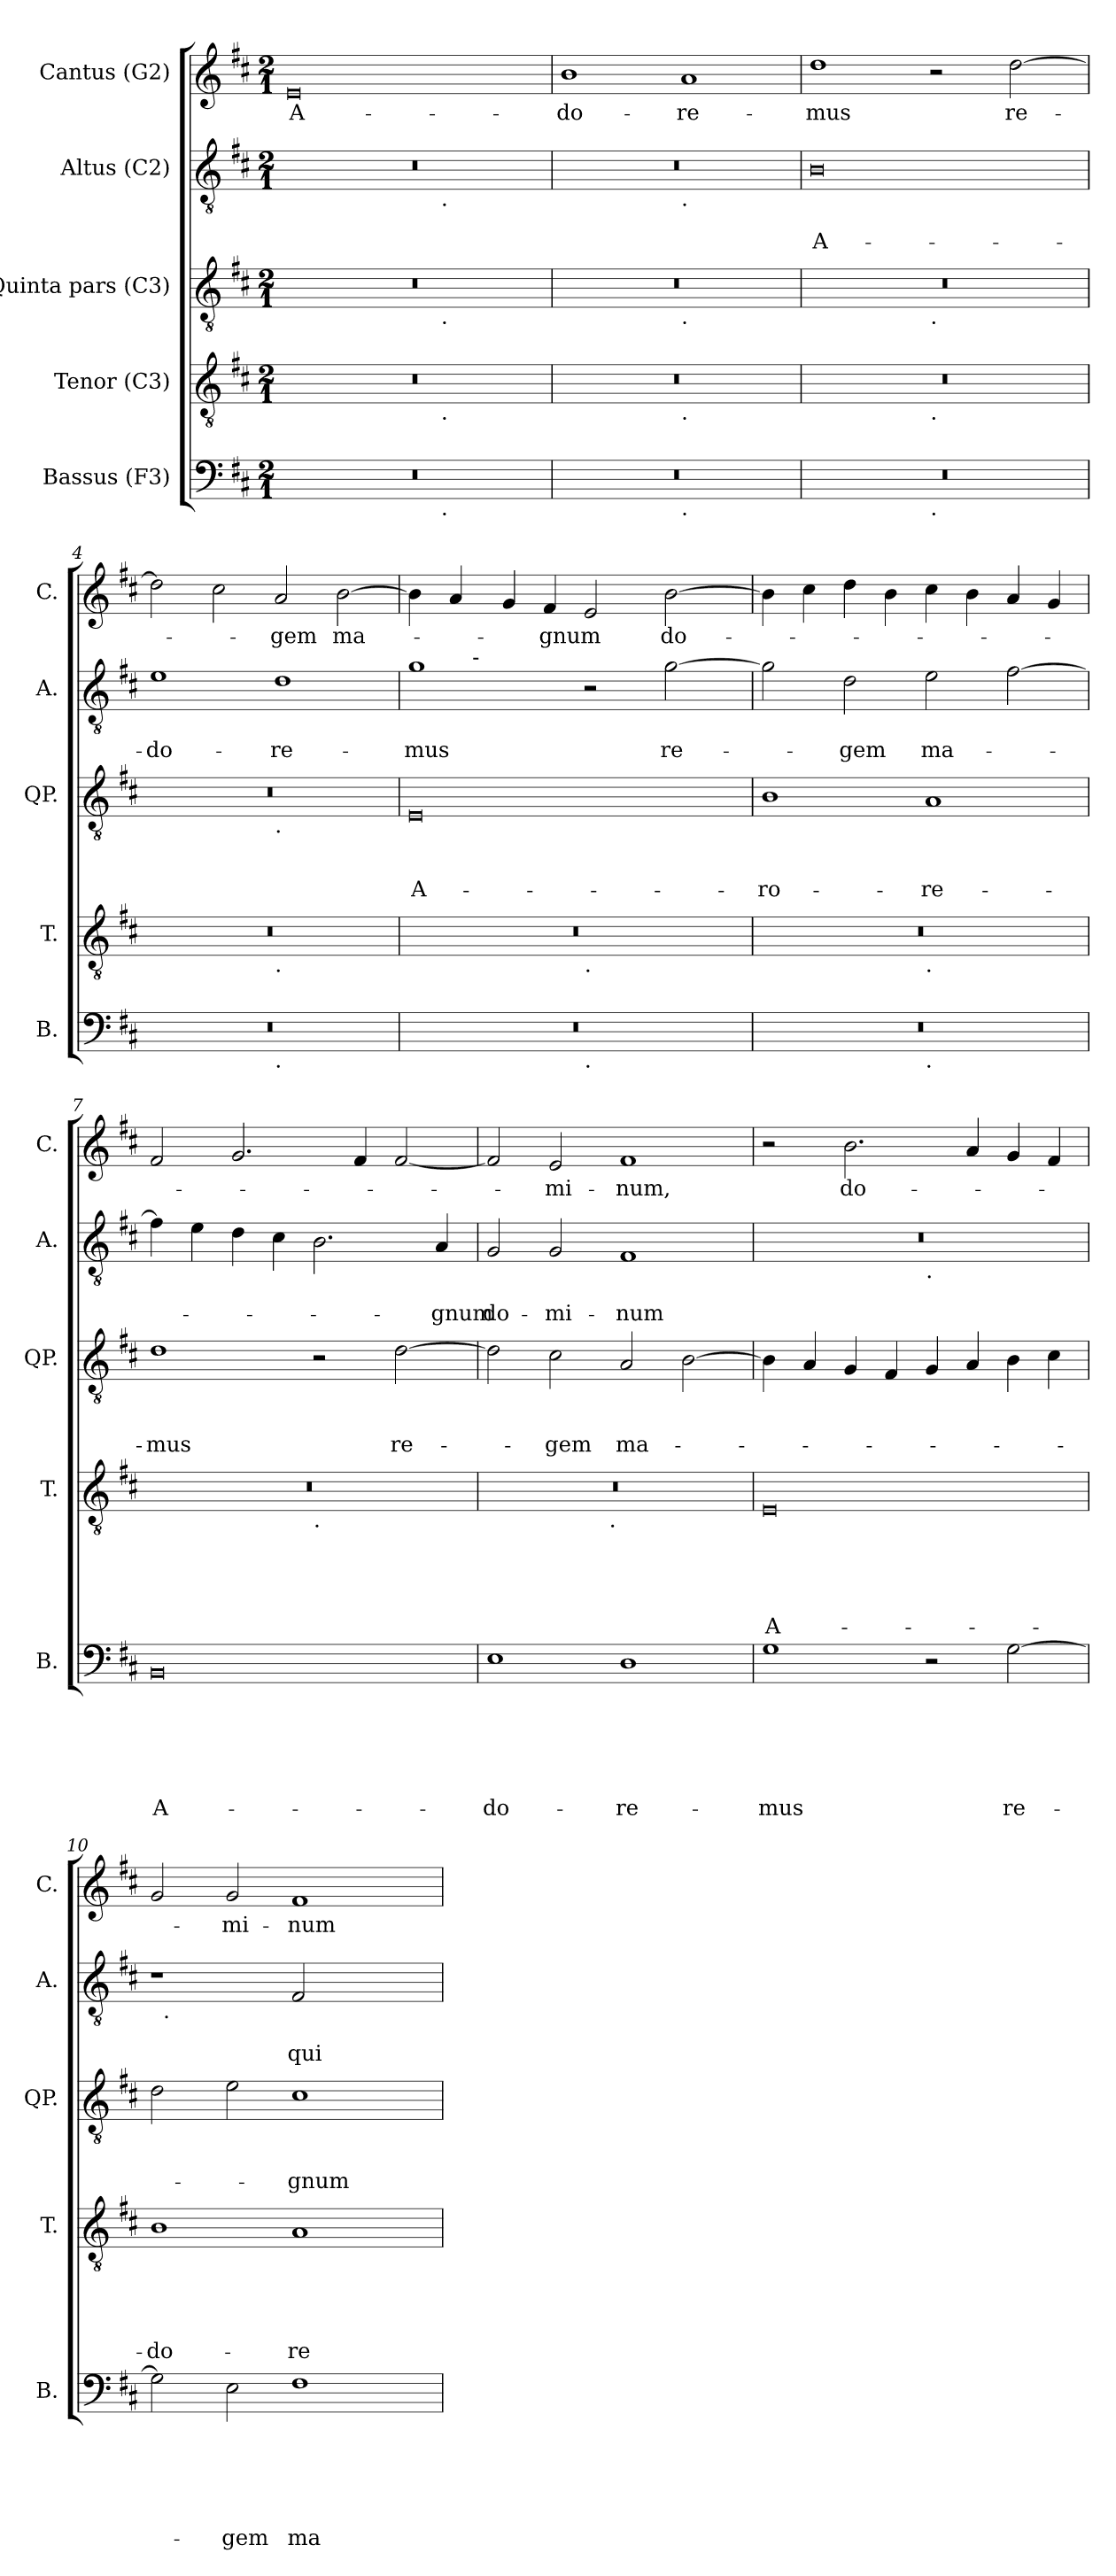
**kern	**text	**text	**text	**text	**text	**text	**kern	**text	**text	**text	**text	**text	**kern	**text	**text	**text	**kern	**text	**text	**kern	**text
*part5	*part5	*part5	*part5	*part5	*part5	*part5	*part4	*part4	*part4	*part4	*part4	*part4	*part3	*part3	*part3	*part3	*part2	*part2	*part2	*part1	*part1
*staff5	*staff5	*staff5	*staff5	*staff5	*staff5	*staff5	*staff4	*staff4	*staff4	*staff4	*staff4	*staff4	*staff3	*staff3	*staff3	*staff3	*staff2	*staff2	*staff2	*staff1	*staff1
*I"Bassus (F3)	*	*	*	*	*	*	*I"Tenor (C3)	*	*	*	*	*	*I"Quinta pars (C3)	*	*	*	*I"Altus (C2)	*	*	*I"Cantus (G2)	*
*I'B.	*	*	*	*	*	*	*I'T.	*	*	*	*	*	*I'QP.	*	*	*	*I'A.	*	*	*I'C.	*
*clefF4	*	*	*	*	*	*	*clefGv2	*	*	*	*	*	*clefGv2	*	*	*	*clefGv2	*	*	*clefG2	*
*k[f#c#]	*	*	*	*	*	*	*k[f#c#]	*	*	*	*	*	*k[f#c#]	*	*	*	*k[f#c#]	*	*	*k[f#c#]	*
*D:	*	*	*	*	*	*	*D:	*	*	*	*	*	*D:	*	*	*	*D:	*	*	*D:	*
*M2/1	*	*	*	*	*	*	*M2/1	*	*	*	*	*	*M2/1	*	*	*	*M2/1	*	*	*M2/1	*
=1	=1	=1	=1	=1	=1	=1	=1	=1	=1	=1	=1	=1	=1	=1	=1	=1	=1	=1	=1	=1	=1
!	!	!	!	!	!	!	!	!	!	!	!	!	!	!	!	!	!	!	!	!	!LO:LY:b:rj
*^	*	*	*	*	*	*	*^	*	*	*	*	*	*^	*	*	*	*^	*	*	*	*
0r	1ryy	.	.	.	.	.	.	0r	1ryy	.	.	.	.	.	0r	1ryy	.	.	.	0r	1ryy	.	.	0e	A-
.	8ryy	.	.	.	.	.	.	.	8ryy	.	.	.	.	.	.	8ryy	.	.	.	.	8ryy	.	.	.	.
!	!	!	!	!	!	!	!	!	!	!	!	!	!	!	!	!	!	!	!	!	!LO:TX:b:t=.	!	!	!	!
!	!	!	!	!	!	!	!	!	!	!	!	!	!	!	!	!LO:TX:b:t=.	!	!	!	!	!	!	!	!	!
!	!	!	!	!	!	!	!	!	!LO:TX:b:t=.	!	!	!	!	!	!	!	!	!	!	!	!	!	!	!	!
!	!LO:TX:b:t=.	!	!	!	!	!	!	!	!	!	!	!	!	!	!	!	!	!	!	!	!	!	!	!	!
.	2..ryy	.	.	.	.	.	.	.	2..ryy	.	.	.	.	.	.	2..ryy	.	.	.	.	2..ryy	.	.	.	.
=2	=2	=2	=2	=2	=2	=2	=2	=2	=2	=2	=2	=2	=2	=2	=2	=2	=2	=2	=2	=2	=2	=2	=2	=2	=2
!	!	!	!	!	!	!	!	!	!	!	!	!	!	!	!	!	!	!	!	!	!	!	!	!	!LO:LY:b
0r	1ryy	.	.	.	.	.	.	0r	1ryy	.	.	.	.	.	0r	1ryy	.	.	.	0r	1ryy	.	.	1b	-do-
!	!	!	!	!	!	!	!	!	!	!	!	!	!	!	!	!	!	!	!	!	!LO:TX:b:t=.	!	!	!	!
!	!	!	!	!	!	!	!	!	!	!	!	!	!	!	!	!LO:TX:b:t=.	!	!	!	!	!	!	!	!	!
!	!	!	!	!	!	!	!	!	!LO:TX:b:t=.	!	!	!	!	!	!	!	!	!	!	!	!	!	!	!	!
!	!LO:TX:b:t=.	!	!	!	!	!	!	!	!	!	!	!	!	!	!	!	!	!	!	!	!	!	!	!	!
!	!	!	!	!	!	!	!	!	!	!	!	!	!	!	!	!	!	!	!	!	!	!	!	!	!LO:LY:b
.	1ryy	.	.	.	.	.	.	.	1ryy	.	.	.	.	.	.	1ryy	.	.	.	.	1ryy	.	.	1a	-re-
=3	=3	=3	=3	=3	=3	=3	=3	=3	=3	=3	=3	=3	=3	=3	=3	=3	=3	=3	=3	=3	=3	=3	=3	=3	=3
!	!	!	!	!	!	!	!	!	!	!	!	!	!	!	!	!	!	!	!	!	!	!	!LO:LY:b:rj	!	!LO:LY:b
*	*	*	*	*	*	*	*	*	*	*	*	*	*	*	*	*	*	*	*	*v	*v	*	*	*	*
0r	1ryy	.	.	.	.	.	.	0r	1ryy	.	.	.	.	.	0r	1ryy	.	.	.	0B	.	A-	1dd	-mus
!	!	!	!	!	!	!	!	!	!	!	!	!	!	!	!	!LO:TX:b:t=.	!	!	!	!	!	!	!	!
!	!	!	!	!	!	!	!	!	!LO:TX:b:t=.	!	!	!	!	!	!	!	!	!	!	!	!	!	!	!
!	!LO:TX:b:t=.	!	!	!	!	!	!	!	!	!	!	!	!	!	!	!	!	!	!	!	!	!	!	!
.	1ryy	.	.	.	.	.	.	.	1ryy	.	.	.	.	.	.	1ryy	.	.	.	.	.	.	2r	.
!	!	!	!	!	!	!	!	!	!	!	!	!	!	!	!	!	!	!	!	!	!	!	!	!LO:LY:b
.	.	.	.	.	.	.	.	.	.	.	.	.	.	.	.	.	.	.	.	.	.	.	[>2dd\	re-
=4	=4	=4	=4	=4	=4	=4	=4	=4	=4	=4	=4	=4	=4	=4	=4	=4	=4	=4	=4	=4	=4	=4	=4	=4
!	!	!	!	!	!	!	!	!	!	!	!	!	!	!	!	!	!	!	!	!	!	!LO:LY:b	!	!
0r	1ryy	.	.	.	.	.	.	0r	1ryy	.	.	.	.	.	0r	1ryy	.	.	.	1e	.	-do-	2dd\]	.
.	.	.	.	.	.	.	.	.	.	.	.	.	.	.	.	.	.	.	.	.	.	.	2cc#\	.
!	!	!	!	!	!	!	!	!	!	!	!	!	!	!	!	!LO:TX:b:t=.	!	!	!	!	!	!	!	!
!	!	!	!	!	!	!	!	!	!LO:TX:b:t=.	!	!	!	!	!	!	!	!	!	!	!	!	!	!	!
!	!LO:TX:b:t=.	!	!	!	!	!	!	!	!	!	!	!	!	!	!	!	!	!	!	!	!	!	!	!
!	!	!	!	!	!	!	!	!	!	!	!	!	!	!	!	!	!	!	!	!	!	!LO:LY:b	!	!LO:LY:b
.	1ryy	.	.	.	.	.	.	.	1ryy	.	.	.	.	.	.	1ryy	.	.	.	1d	.	-re-	2a/	-gem
!	!	!	!	!	!	!	!	!	!	!	!	!	!	!	!	!	!	!	!	!	!	!	!	!LO:LY:b
.	.	.	.	.	.	.	.	.	.	.	.	.	.	.	.	.	.	.	.	.	.	.	[<2b\	ma-
!!LO:LB:g=z
=5	=5	=5	=5	=5	=5	=5	=5	=5	=5	=5	=5	=5	=5	=5	=5	=5	=5	=5	=5	=5	=5	=5	=5	=5
!	!	!	!	!	!	!	!	!	!	!	!	!	!	!	!	!	!	!	!LO:LY:b:rj	!	!	!LO:LY:b	!	!
*	*	*	*	*	*	*	*	*	*	*	*	*	*	*	*v	*v	*	*	*	*^	*	*	*	*
0r	1ryy	.	.	.	.	.	.	0r	1ryy	.	.	.	.	.	0E	.	.	A-	1g	4ryy	.	-mus	4b\]	.
.	.	.	.	.	.	.	.	.	.	.	.	.	.	.	.	.	.	.	.	16.ryy	.	.	4a/	.
!	!	!	!	!	!	!	!	!	!	!	!	!	!	!	!	!	!	!	!	!LO:TX:a:t=-	!	!	!	!
.	.	.	.	.	.	.	.	.	.	.	.	.	.	.	.	.	.	.	.	1ryy	.	.	.	.
.	.	.	.	.	.	.	.	.	.	.	.	.	.	.	.	.	.	.	.	.	.	.	4g/	.
!	!	!	!	!	!	!	!	!	!	!	!	!	!	!	!	!	!	!	!	!	!	!	!	!LO:LY:b
.	.	.	.	.	.	.	.	.	.	.	.	.	.	.	.	.	.	.	.	.	.	.	4f#/	-gnum
!	!	!	!	!	!	!	!	!	!LO:TX:b:t=.	!	!	!	!	!	!	!	!	!	!	!	!	!	!	!
!	!LO:TX:b:t=.	!	!	!	!	!	!	!	!	!	!	!	!	!	!	!	!	!	!	!	!	!	!	!
.	1ryy	.	.	.	.	.	.	.	1ryy	.	.	.	.	.	.	.	.	.	2r	.	.	.	2e/	.
.	.	.	.	.	.	.	.	.	.	.	.	.	.	.	.	.	.	.	.	2ryy	.	.	.	.
!	!	!	!	!	!	!	!	!	!	!	!	!	!	!	!	!	!	!	!	!	!	!LO:LY:b	!	!LO:LY:b
.	.	.	.	.	.	.	.	.	.	.	.	.	.	.	.	.	.	.	[>2g\	.	.	re-	[>2b\	do-
.	.	.	.	.	.	.	.	.	.	.	.	.	.	.	.	.	.	.	.	8ryy	.	.	.	.
.	.	.	.	.	.	.	.	.	.	.	.	.	.	.	.	.	.	.	.	32ryy	.	.	.	.
=6	=6	=6	=6	=6	=6	=6	=6	=6	=6	=6	=6	=6	=6	=6	=6	=6	=6	=6	=6	=6	=6	=6	=6	=6
!	!	!	!	!	!	!	!	!	!	!	!	!	!	!	!	!	!	!LO:LY:b	!	!	!	!	!	!
*	*	*	*	*	*	*	*	*	*	*	*	*	*	*	*	*	*	*	*v	*v	*	*	*	*
0r	1ryy	.	.	.	.	.	.	0r	1ryy	.	.	.	.	.	1B	.	.	-ro-	2g\]	.	.	4b\]	.
.	.	.	.	.	.	.	.	.	.	.	.	.	.	.	.	.	.	.	.	.	.	4cc#\	.
!	!	!	!	!	!	!	!	!	!	!	!	!	!	!	!	!	!	!	!	!	!LO:LY:b	!	!
.	.	.	.	.	.	.	.	.	.	.	.	.	.	.	.	.	.	.	2d\	.	-gem	4dd\	.
.	.	.	.	.	.	.	.	.	.	.	.	.	.	.	.	.	.	.	.	.	.	4b\	.
!	!	!	!	!	!	!	!	!	!LO:TX:b:t=.	!	!	!	!	!	!	!	!	!	!	!	!	!	!
!	!LO:TX:b:t=.	!	!	!	!	!	!	!	!	!	!	!	!	!	!	!	!	!	!	!	!	!	!
!	!	!	!	!	!	!	!	!	!	!	!	!	!	!	!	!	!	!LO:LY:b	!	!	!LO:LY:b	!	!
.	1ryy	.	.	.	.	.	.	.	1ryy	.	.	.	.	.	1A	.	.	-re-	2e\	.	ma-	4cc#\	.
.	.	.	.	.	.	.	.	.	.	.	.	.	.	.	.	.	.	.	.	.	.	4b\	.
.	.	.	.	.	.	.	.	.	.	.	.	.	.	.	.	.	.	.	[>2f#\	.	.	4a/	.
.	.	.	.	.	.	.	.	.	.	.	.	.	.	.	.	.	.	.	.	.	.	4g/	.
=7	=7	=7	=7	=7	=7	=7	=7	=7	=7	=7	=7	=7	=7	=7	=7	=7	=7	=7	=7	=7	=7	=7	=7
!	!	!	!	!	!	!	!LO:LY:b:rj	!	!	!	!	!	!	!	!	!	!	!LO:LY:b	!	!	!	!	!
*v	*v	*	*	*	*	*	*	*	*	*	*	*	*	*	*	*	*	*	*	*	*	*	*
0BB	.	.	.	.	.	A-	0r	1ryy	.	.	.	.	.	1d	.	.	-mus	4f#\]	.	.	2f#/	.
.	.	.	.	.	.	.	.	.	.	.	.	.	.	.	.	.	.	4e\	.	.	.	.
.	.	.	.	.	.	.	.	.	.	.	.	.	.	.	.	.	.	4d\	.	.	2.g/	.
.	.	.	.	.	.	.	.	.	.	.	.	.	.	.	.	.	.	4c#\	.	.	.	.
!	!	!	!	!	!	!	!	!LO:TX:b:t=.	!	!	!	!	!	!	!	!	!	!	!	!	!	!
.	.	.	.	.	.	.	.	1ryy	.	.	.	.	.	2r	.	.	.	2.B\	.	.	.	.
.	.	.	.	.	.	.	.	.	.	.	.	.	.	.	.	.	.	.	.	.	4f#/	.
!	!	!	!	!	!	!	!	!	!	!	!	!	!	!	!	!	!LO:LY:b	!	!	!	!	!
.	.	.	.	.	.	.	.	.	.	.	.	.	.	[>2d\	.	.	re-	.	.	.	[<2f#/	.
!	!	!	!	!	!	!	!	!	!	!	!	!	!	!	!	!	!	!	!	!LO:LY:b	!	!
.	.	.	.	.	.	.	.	.	.	.	.	.	.	.	.	.	.	4A/	.	-gnum	.	.
=8	=8	=8	=8	=8	=8	=8	=8	=8	=8	=8	=8	=8	=8	=8	=8	=8	=8	=8	=8	=8	=8	=8
!	!	!	!	!	!	!LO:LY:b	!	!	!	!	!	!	!	!	!	!	!	!	!	!LO:LY:b	!	!
1E	.	.	.	.	.	-do-	0r	2ryy	.	.	.	.	.	2d\]	.	.	.	2G/	.	do-	2f#/]	.
!	!	!	!	!	!	!	!	!	!	!	!	!	!	!	!	!	!LO:LY:b	!	!	!LO:LY:b	!	!LO:LY:b
.	.	.	.	.	.	.	.	4...ryy	.	.	.	.	.	2c#\	.	.	-gem	2G/	.	-mi-	2e/	-mi-
!	!	!	!	!	!	!	!	!LO:TX:b:t=.	!	!	!	!	!	!	!	!	!	!	!	!	!	!
.	.	.	.	.	.	.	.	1ryy	.	.	.	.	.	.	.	.	.	.	.	.	.	.
!	!	!	!	!	!	!LO:LY:b	!	!	!	!	!	!	!	!	!	!	!LO:LY:b	!	!	!LO:LY:b	!	!LO:LY:b
1D	.	.	.	.	.	-re-	.	.	.	.	.	.	.	2A/	.	.	ma-	1F#	.	-num	1f#	-num,
.	.	.	.	.	.	.	.	.	.	.	.	.	.	[<2B\	.	.	.	.	.	.	.	.
.	.	.	.	.	.	.	.	32ryy	.	.	.	.	.	.	.	.	.	.	.	.	.	.
!!LO:LB:g=z
=9	=9	=9	=9	=9	=9	=9	=9	=9	=9	=9	=9	=9	=9	=9	=9	=9	=9	=9	=9	=9	=9	=9
!	!	!	!	!	!	!LO:LY:b	!	!	!	!	!	!	!LO:LY:b:rj	!	!	!	!	!	!	!	!	!
*	*	*	*	*	*	*	*v	*v	*	*	*	*	*	*	*	*	*	*^	*	*	*	*
1G	.	.	.	.	.	-mus	0E	.	.	.	.	A-	4B\]	.	.	.	0r	1ryy	.	.	2r	.
.	.	.	.	.	.	.	.	.	.	.	.	.	4A/	.	.	.	.	.	.	.	.	.
!	!	!	!	!	!	!	!	!	!	!	!	!	!	!	!	!	!	!	!	!	!	!LO:LY:b
.	.	.	.	.	.	.	.	.	.	.	.	.	4G/	.	.	.	.	.	.	.	2.b\	do-
.	.	.	.	.	.	.	.	.	.	.	.	.	4F#/	.	.	.	.	.	.	.	.	.
!	!	!	!	!	!	!	!	!	!	!	!	!	!	!	!	!	!	!LO:TX:b:t=.	!	!	!	!
2r	.	.	.	.	.	.	.	.	.	.	.	.	4G/	.	.	.	.	1ryy	.	.	.	.
.	.	.	.	.	.	.	.	.	.	.	.	.	4A/	.	.	.	.	.	.	.	4a/	.
!	!	!	!	!	!	!LO:LY:b	!	!	!	!	!	!	!	!	!	!	!	!	!	!	!	!
[>2G\	.	.	.	.	.	re-	.	.	.	.	.	.	4B\	.	.	.	.	.	.	.	4g/	.
.	.	.	.	.	.	.	.	.	.	.	.	.	4c#\	.	.	.	.	.	.	.	4f#/	.
=10	=10	=10	=10	=10	=10	=10	=10	=10	=10	=10	=10	=10	=10	=10	=10	=10	=10	=10	=10	=10	=10	=10
!	!	!	!	!	!	!	!	!	!	!	!	!LO:LY:b	!	!	!	!	!	!	!	!	!	!
2G\]	.	.	.	.	.	.	1B	.	.	.	.	-do-	2d\	.	.	.	1r	32ryy	.	.	2g/	.
!	!	!	!	!	!	!	!	!	!	!	!	!	!	!	!	!	!	!LO:TX:b:t=.	!	!	!	!
.	.	.	.	.	.	.	.	.	.	.	.	.	.	.	.	.	.	1ryy	.	.	.	.
!	!	!	!	!	!	!LO:LY:b	!	!	!	!	!	!	!	!	!	!	!	!	!	!	!	!LO:LY:b
2E\	.	.	.	.	.	-gem	.	.	.	.	.	.	2e\	.	.	.	.	.	.	.	2g/	-mi-
!	!	!	!	!	!	!LO:LY:b	!	!	!	!	!	!LO:LY:b	!	!	!	!LO:LY:b	!	!	!	!LO:LY:b	!	!LO:LY:b
1F#	.	.	.	.	.	ma-	1A	.	.	.	.	-re-	1c#	.	.	-gnum	2F#/	.	.	qui	1f#	-num
.	.	.	.	.	.	.	.	.	.	.	.	.	.	.	.	.	.	2ryy	.	.	.	.
.	.	.	.	.	.	.	.	.	.	.	.	.	.	.	.	.	2ryy	.	.	.	.	.
.	.	.	.	.	.	.	.	.	.	.	.	.	.	.	.	.	.	4...ryy	.	.	.	.
*	*	*	*	*	*	*	*	*	*	*	*	*	*	*	*	*	*v	*v	*	*	*	*
=	=	=	=	=	=	=	=	=	=	=	=	=	=	=	=	=	=	=	=	=	=
*-	*-	*-	*-	*-	*-	*-	*-	*-	*-	*-	*-	*-	*-	*-	*-	*-	*-	*-	*-	*-	*-
